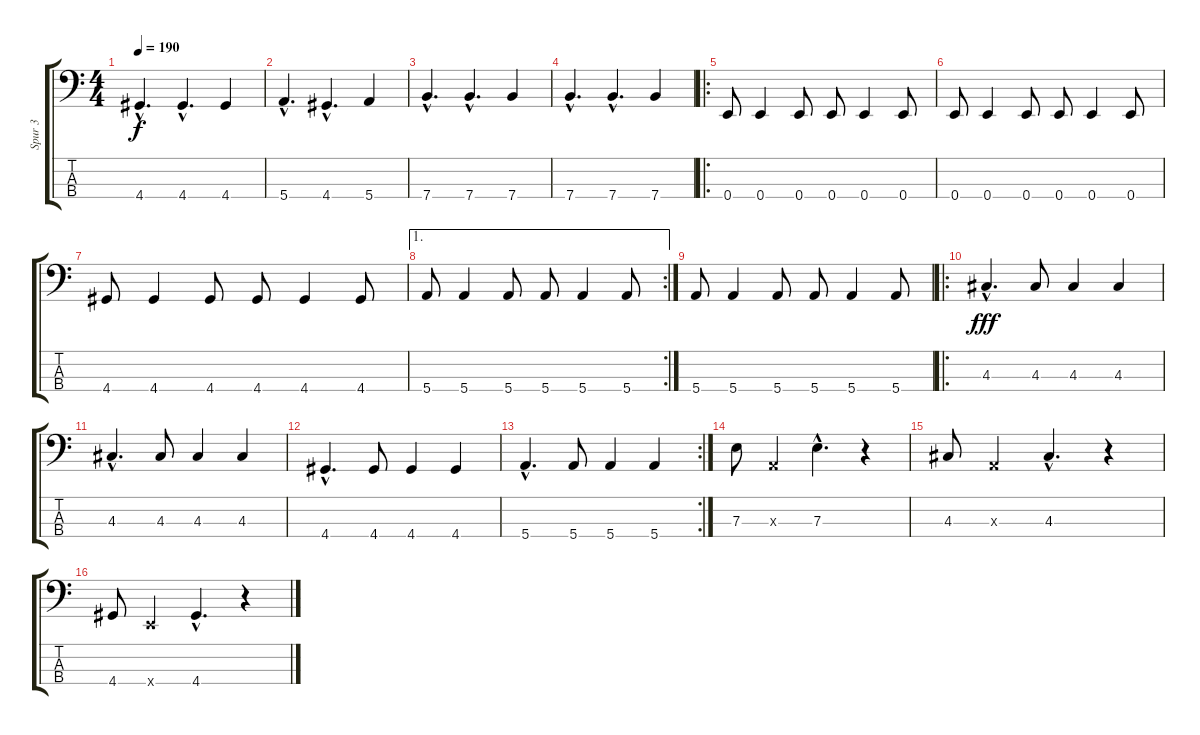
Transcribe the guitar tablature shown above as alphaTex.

\track ("Spur 3" "Spur 3") {instrument electricbassfinger}
\staff {score tabs}
\tuning (G2 D2 A1 E1) {hide}
\ts (4 4)
\tempo 190
\clef f4
\ks c
4.4{hac}.4{d dy f} 4.4{hac}.4{d} 4.4.4 |
5.4{hac}.4{d} 4.4{hac}.4{d} 5.4.4 |
7.4{hac}.4{d} 7.4{hac}.4{d} 7.4.4 |
7.4{hac}.4{d} 7.4{hac}.4{d} 7.4.4 |
\ro
0.4.8 0.4.4 0.4.8 0.4.8 0.4.4 0.4.8 |
0.4.8 0.4.4 0.4.8 0.4.8 0.4.4 0.4.8 |
4.4.8 4.4.4 4.4.8 4.4.8 4.4.4 4.4.8 |
\ae 1
\rc 2
5.4.8 5.4.4 5.4.8 5.4.8 5.4.4 5.4.8 |
5.4.8 5.4.4 5.4.8 5.4.8 5.4.4 5.4.8 |
\ro
4.3{hac}.4{d dy fff} 4.3.8 4.3.4 4.3.4 |
4.3{hac}.4{d} 4.3.8 4.3.4 4.3.4 |
4.4{hac}.4{d} 4.4.8 4.4.4 4.4.4 |
\rc 2
5.4{hac}.4{d} 5.4.8 5.4.4 5.4.4 |
7.3.8 0.3{x}.4 7.3{hac}.4{d} r.4 |
4.3.8 0.3{x}.4 4.3{hac}.4{d} r.4 |
4.4.8 0.4{x}.4 4.4{hac}.4{d} r.4
